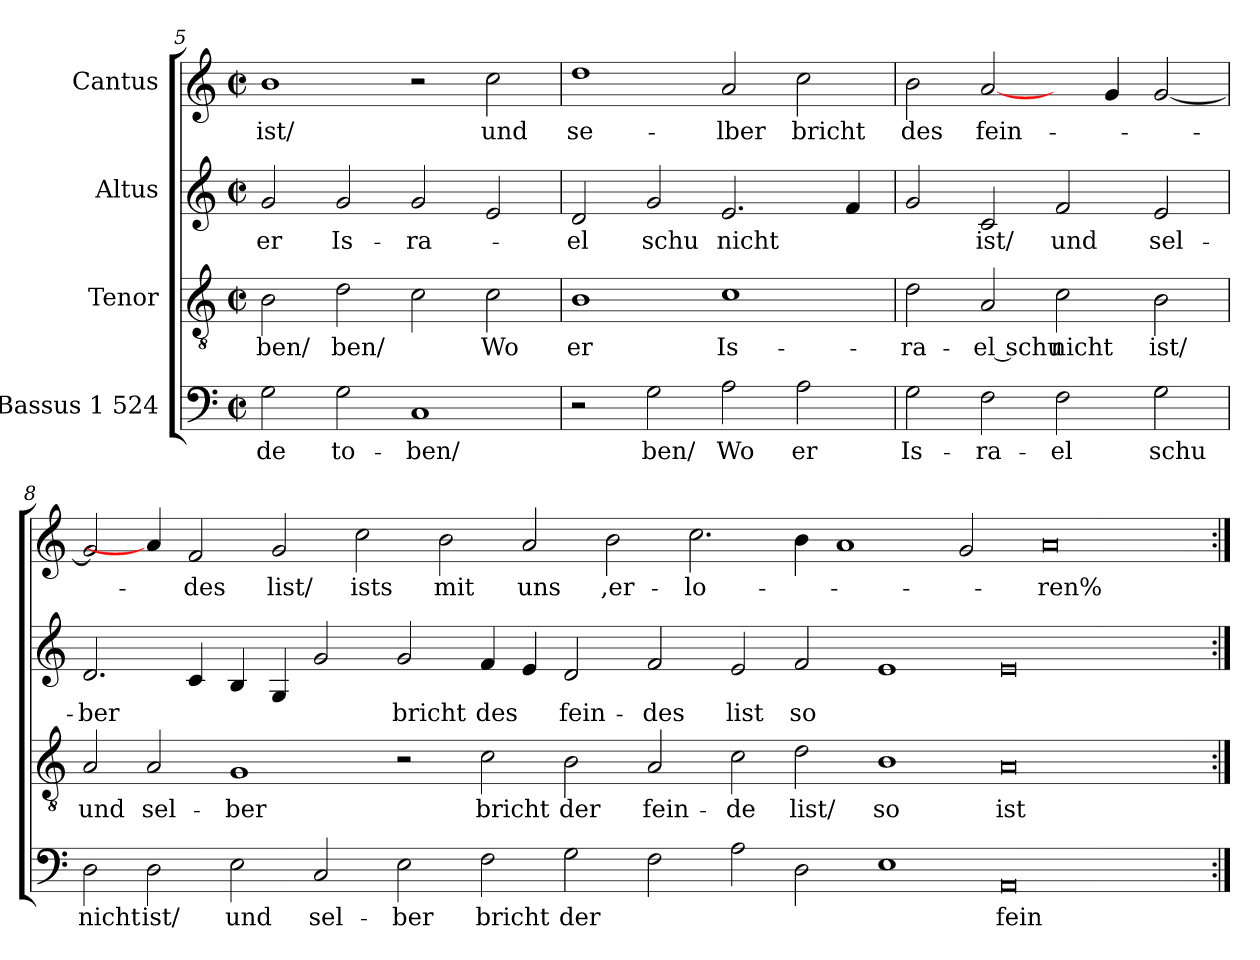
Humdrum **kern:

**kern	**text	**kern	**text	**kern	**text	**kern	**text
*part4	*part4	*part3	*part3	*part2	*part2	*part1	*part1
*staff4	*staff4	*staff3	*staff3	*staff2	*staff2	*staff1	*staff1
*I"Bassus 1 524	*	*I"Tenor	*	*I"Altus	*	*I"Cantus	*
*clefF4	*	*clefGv2	*	*clefG2	*	*clefG2	*
*k[]	*	*k[]	*	*k[]	*	*k[]	*
*C:	*	*C:	*	*C:	*	*C:	*
*M2/2	*	*M2/2	*	*M2/2	*	*M2/2	*
*met(c|)	*	*met(c|)	*	*met(c|)	*	*met(c|)	*
=5	=5	=5	=5	=5	=5	=5	=5
!	!LO:LY:b	!	!LO:LY:b	!	!LO:LY:b	!	!LO:LY:b
2G\	-de	2B\	-ben/	2g/	er	1b	ist/
!	!LO:LY:b	!	!LO:LY:b	!	!LO:LY:b	!	!
2G\	to-	2d\	ben/	2g/	Is-	.	.
!	!LO:LY:b	!	!	!	!LO:LY:b	!	!
1C	-ben/	2c\	.	2g/	-ra-	2r	.
!	!	!	!LO:LY:b	!	!	!	!LO:LY:b
.	.	2c\	Wo	2e/	.	2cc\	und
=6	=6	=6	=6	=6	=6	=6	=6
!	!	!	!LO:LY:b	!	!LO:LY:b	!	!LO:LY:b
2r	.	1B	er	2d/	-el	1dd	se-
!	!LO:LY:b	!	!	!	!LO:LY:b:rj	!	!
2G\	ben/	.	.	2g/	schu	.	.
!	!LO:LY:b	!	!LO:LY:b	!	!LO:LY:b	!	!LO:LY:b
2A\	Wo	1c	Is-	2.e/	nicht	2a/	-lber
!	!LO:LY:b	!	!	!	!	!	!LO:LY:b
2A\	er	.	.	.	.	2cc\	bricht
.	.	.	.	4f/	.	.	.
=7	=7	=7	=7	=7	=7	=7	=7
!	!LO:LY:b	!	!LO:LY:b	!	!	!	!LO:LY:b
2G\	Is-	2d\	-ra-	2g/	.	2b\	des
!	!LO:LY:b	!	!LO:LY:b	!	!LO:LY:b	!	!LO:LY:b
2F\	-ra-	2A/	-el schu	2c/	ist/	[2a/	fein-
!	!LO:LY:b	!	!LO:LY:b	!	!LO:LY:b	!	!
2F\	-el	2c\	nicht	2f/	und	4ryy	.
.	.	.	.	.	.	4g/	.
!	!LO:LY:b	!	!LO:LY:b	!	!LO:LY:b	!	!
2G\	schu	2B\	ist/	2e/	sel-	[>2g/	.
!!LO:PB:g=z
=8	=8	=8	=8	=8	=8	=8	=8
!	!LO:LY:b	!	!LO:LY:b	!	!LO:LY:b	!	!
2D\	nicht	2A/	und	2.d/	-ber	2g/]	.
!	!LO:LY:b	!	!LO:LY:b:rj	!	!	!	!
2D\	ist/	2A/	sel-	.	.	4a/]	.
!	!	!	!	!	!	!	!LO:LY:b
.	.	.	.	4c/	.	2f/	-des
!	!LO:LY:b	!	!LO:LY:b	!	!	!	!
2E\	und	1G	-ber	4B/	.	.	.
!	!	!	!	!	!	!	!LO:LY:b
.	.	.	.	4G/	.	2g/	list/
!	!LO:LY:b	!	!	!	!	!	!
2C/	sel-	.	.	2g/	.	.	.
!	!	!	!	!	!	!	!LO:LY:b
.	.	.	.	.	.	2cc\	ists
!	!LO:LY:b	!	!	!	!LO:LY:b	!	!
2E\	-ber	2r	.	2g/	bricht	.	.
!	!	!	!	!	!	!	!LO:LY:b
.	.	.	.	.	.	2b\	mit
!	!LO:LY:b	!	!LO:LY:b	!	!LO:LY:b	!	!
2F\	bricht	2c\	bricht	4f/	des	.	.
!	!	!	!	!	!	!	!LO:LY:b
.	.	.	.	4e/	.	2a/	uns
!	!LO:LY:b	!	!LO:LY:b	!	!LO:LY:b	!	!
2G\	der	2B\	der	2d/	fein-	.	.
!	!	!	!	!	!	!	!LO:LY:b
.	.	.	.	.	.	2b\	,er-
!	!	!	!LO:LY:b	!	!LO:LY:b	!	!
2F\	.	2A/	fein-	2f/	-des	.	.
!	!	!	!	!	!	!	!LO:LY:b:rj
.	.	.	.	.	.	2.cc\	-lo-
!	!	!	!LO:LY:b	!	!LO:LY:b	!	!
2A\	.	2c\	-de	2e/	list	.	.
!	!	!	!LO:LY:b	!	!LO:LY:b	!	!
2D\	.	2d\	list/	2f/	so	4b\	.
.	.	.	.	.	.	1a	.
!	!	!	!LO:LY:b	!	!	!	!
1E	.	1B	so	1e	.	.	.
.	.	.	.	.	.	2g/	.
!	!LO:LY:b	!	!LO:LY:b	!	!	!	!
0AA	fein-	0A	ist	0e	.	.	.
!	!	!	!	!	!	!	!LO:LY:b
.	.	.	.	.	.	0a	-ren%
4ryy	.	4ryy	.	4ryy	.	.	.
=:|!	=:|!	=:|!	=:|!	=:|!	=:|!	=:|!	=:|!
*-	*-	*-	*-	*-	*-	*-	*-
